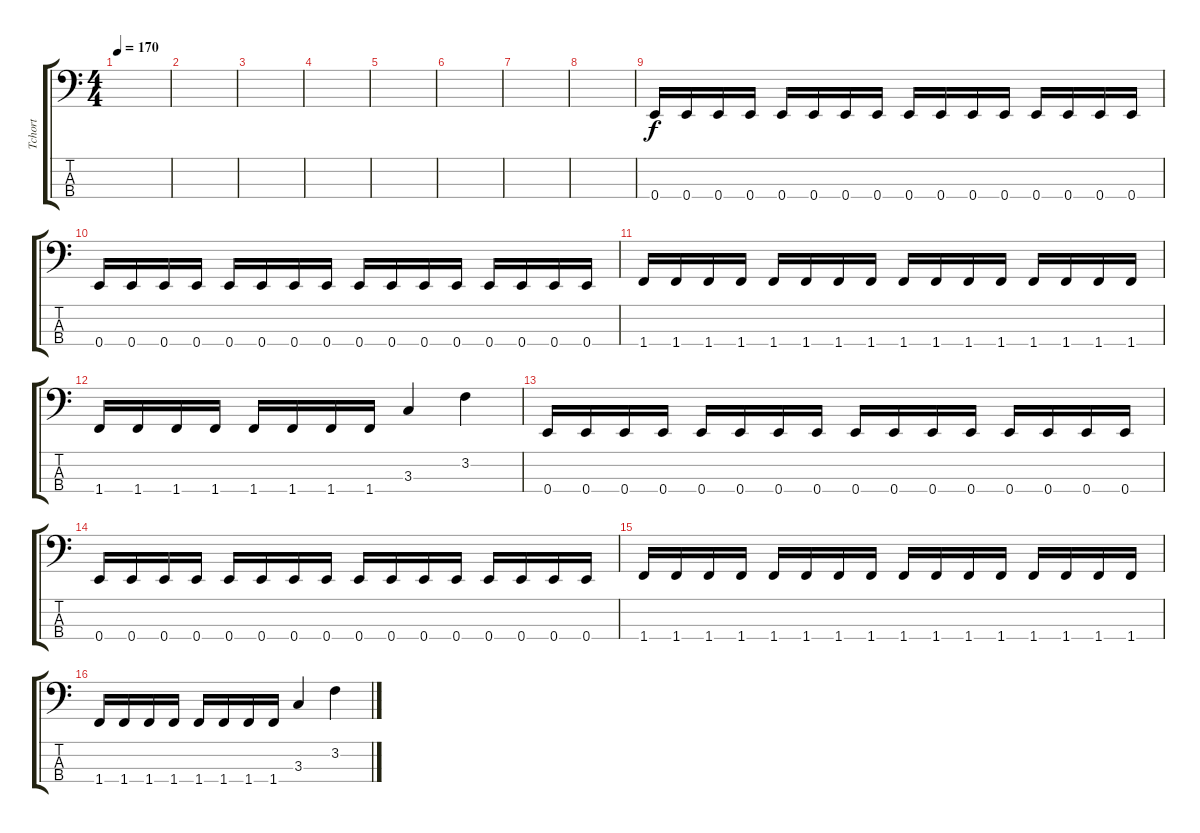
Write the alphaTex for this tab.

\track ("Tchort" "Tchort") {instrument electricbasspick}
\staff {score tabs}
\tuning (G2 D2 A1 E1) {hide}
\ts (4 4)
\tempo 170
\clef f4
\ks c
|
|
|
|
|
|
|
|
0.4.16 0.4.16 0.4.16 0.4.16 0.4.16 0.4.16 0.4.16 0.4.16 0.4.16 0.4.16 0.4.16 0.4.16 0.4.16 0.4.16 0.4.16 0.4.16 |
0.4.16 0.4.16 0.4.16 0.4.16 0.4.16 0.4.16 0.4.16 0.4.16 0.4.16 0.4.16 0.4.16 0.4.16 0.4.16 0.4.16 0.4.16 0.4.16 |
1.4.16 1.4.16 1.4.16 1.4.16 1.4.16 1.4.16 1.4.16 1.4.16 1.4.16 1.4.16 1.4.16 1.4.16 1.4.16 1.4.16 1.4.16 1.4.16 |
1.4.16 1.4.16 1.4.16 1.4.16 1.4.16 1.4.16 1.4.16 1.4.16 3.3.4 3.2.4 |
0.4.16 0.4.16 0.4.16 0.4.16 0.4.16 0.4.16 0.4.16 0.4.16 0.4.16 0.4.16 0.4.16 0.4.16 0.4.16 0.4.16 0.4.16 0.4.16 |
0.4.16 0.4.16 0.4.16 0.4.16 0.4.16 0.4.16 0.4.16 0.4.16 0.4.16 0.4.16 0.4.16 0.4.16 0.4.16 0.4.16 0.4.16 0.4.16 |
1.4.16 1.4.16 1.4.16 1.4.16 1.4.16 1.4.16 1.4.16 1.4.16 1.4.16 1.4.16 1.4.16 1.4.16 1.4.16 1.4.16 1.4.16 1.4.16 |
1.4.16 1.4.16 1.4.16 1.4.16 1.4.16 1.4.16 1.4.16 1.4.16 3.3.4 3.2.4
